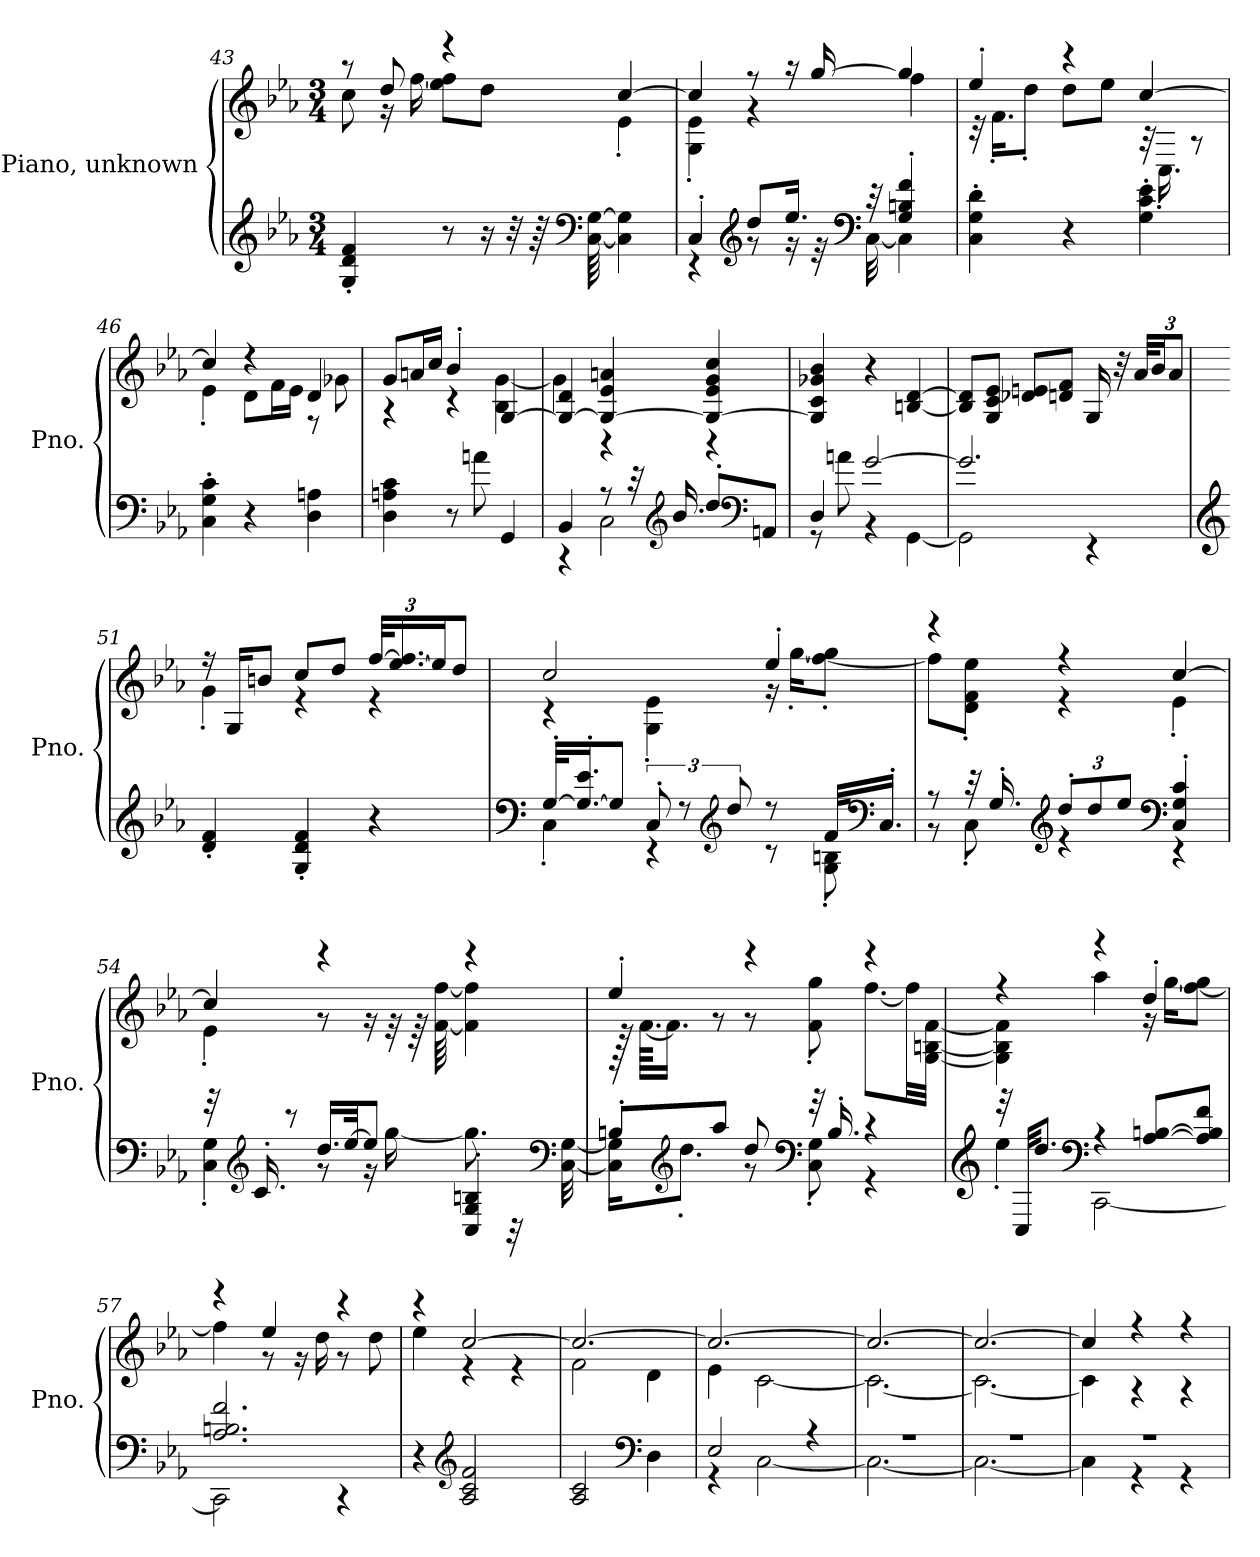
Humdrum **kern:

**kern	**kern
*part1	*part1
*staff2	*staff1
*I"Piano, unknown	*
*I'Pno.	*
*clefG2	*clefG2
*k[b-e-a-]	*k[b-e-a-]
*M3/4	*M3/4
=43	=43
*	*^
4G/' 4d/' 4f/'	8r	8cc\
.	8dd/	16r
.	.	[16ff\
8r	4r	8ee-\ 8ff\]L
16r	.	8dd\J
32r	.	.
64r	.	.
*clefF4	*	*
[64C\ [64G\	.	.
4C\] 4G\]	[4cc/	4e-'\
=44	=44	=44
*^	*	*
4C'/	4r	4cc/]	4G\' 4e-\'
*clefG2	*	*	*
8dd/L	8r	8r	4r
16.ee-/Jk	16r	16r	.
.	32r	[16gg/	.
*clefF4	*	*	*
32r	[32C\	.	.
4G/' 4Bn/' 4f/'	4C\]	4gg/]	4ff\
*v	*v	*	*
!!LO:LB:g=z	!!
=45	=45	=45
4C\' 4G\' 4d\'	4ee-'/	32r
.	.	16.f'\KL
.	.	8dd'\J
4r	4r	8dd\L
.	.	8ee-\J
4G\' 4c\' 4e-\'	[4cc/	32r
.	.	16.C'\
.	.	8r
=46	=46	=46
4C\' 4G\' 4c\'	4cc/]	4e-'\
4r	4r	8d\L
.	.	16f\L
.	.	16e-\JJ
4D\ 4An\	4d/	8r
.	.	8g-X\
=47	=47	=47
4D\ 4An\ 4c\	8g/L	4r
.	16an/L	.
.	16cc/JJ	.
8r	4b-'/	4r
8an\	.	.
4GG/	[4G/	4B-\ [4g\
=48	=48	=48
*^	*	*
4BB-/	4r	4G/_ 4d/	4g\]
8r	2C\	4G/_ 4e-/ 4an/	4r
32r	.	.	.
*clefG2	*	*	*
16.b-/	.	.	.
8dd'/L	.	4G/_ 4e-/ 4g/ 4cc/	4r
*clefF4	*	*	*
8AAn/J	.	.	.
*	*	*v	*v
=49	=49	=49
4D/	8r	4G/] 4c/ 4g-X/ 4b-/
.	8an\	.
[2g/	4r	4r
.	[4GG\	[4Bn/ [4d/
!!LO:PB:g=z
=50	=50	=50
2.g/]	2GG\]	8B/] 8d/]L
.	.	8G/ 8c/ 8e-/J
.	.	8d-X/ 8en/L
.	.	8dn/ 8f/J
.	4r	16G/
.	.	32r
.	.	32a-/KLL
*	*	*Xbrackettup
.	.	24b-/J
.	.	12a-/J
*v	*v	*
=51	=51
*clefG2	*
*	*^
4d/' 4f/'	16r	4g'\
.	16G/KL	.
.	8bn/J	.
4G/' 4d/' 4f/'	8cc/L	4r
.	8dd/J	.
4r	[48ff/KLL	4r
.	[24.ee-/ 24.ff/]	.
.	24ee-/J]	.
.	8dd/J	.
=52	=52	=52
*clefF4	*	*
*^	*	*
[32G'/KLL	4C'\	2cc/	4r
16.G/_' 16.e-/'J	.	.	.
8G/J]	.	.	.
12C'/	4r	.	4G\' 4e-\'
12r	.	.	.
*clefG2	*	*	*
12dd/	.	.	.
8r	8r	4ee-'/	16r
.	.	.	[16gg'\KL
32f/KLL	8G\' 8Bn\'	.	[8ff\' 8gg\]'J
*clefF4	*	*	*
16.C'/JJ	.	.	.
!!LO:LB:g=z	!!
=53	=53	=53	=53
8r	8r	4r	8ff\L]
32r	8C'\	.	8d\' 8f\' 8ee-\'J
16.G'/	.	.	.
*clefG2	*	*	*
*Xbrackettup	*	*	*
12dd'/L	4r	4r	4r
12dd/	.	.	.
12ee-/J	.	.	.
*clefF4	*	*	*
4C/' 4G/' 4c/'	4r	[4cc/	4e-'\
=54	=54	=54	=54
32r	4C\' 4G\'	4cc/]	4e-'\
*clefG2	*	*	*
16.c'/	.	.	.
8r	.	.	.
16.dd/LL	8r	4r	8r
[32ee-/JK	.	.	.
8ee-/J]	16r	.	16r
.	[16gg\	.	32r
.	.	.	64r
.	.	.	[64f\ [64ff\
4C/' 4G/' 4Bn/'	8.gg\]	4r	4f\] 4ff\]
.	32r	.	.
*clefF4	*	*	*
.	[32C\ [32G\	.	.
!!LO:LB:g=z	!!
=55	=55	=55	=55
8Bn'/L	16C\] 16G\]KL	4ee-'/	128r
.	.	.	[64.f\KKLL
.	.	.	16.f\JJ]
*clefG2	*	*	*
.	8.dd'\J	.	.
8aa-/J	.	.	8r
8dd/	8r	4r	8r
*clefF4	*	*	*
32r	8C\' 8G\'	.	8f\' 8gg\'
16.B'/	.	.	.
4r	4r	4r	[8.ff\L
.	.	.	32ff\LL]
.	.	.	[32G\ [32Bn\ [32f\JJJ
=56	=56	=56	=56
*clefG2	*	*	*
32r	4ee-'\	4r	4G\] 4B\] 4f\]
32C/KKL	.	.	.
8.dd/J	.	.	.
*clefF4	*	*	*
4r	[2CC\	4r	4aa-\
[8A-/ [8Bn/L	.	4dd'/	16r
.	.	.	[16gg\KL
8A-/] 8B/] 8f/J	.	.	[8ff\ 8gg\]J
=57	=57	=57	=57
2.A-/ 2.Bn/ 2.f/	2CC\]	4r	4ff\]
.	.	4ee-/	8r
.	.	.	16r
.	.	.	16dd\
.	4r	4r	8r
.	.	.	8dd\
*v	*v	*	*
!!LO:LB:g=z	!!
=58	=58	=58
4r	4r	4ee-\
*clefG2	*	*
2A-/ 2c/ 2f/	[2cc/	4r
.	.	4r
=59	=59	=59
2A-/ 2c/	2.cc/_	2f\
*clefF4	*	*
4D\	.	4d\
=60	=60	=60
*^	*	*
2E-/	4r	2.cc/_	4e-\
.	[2C\	.	[2c\
4r	.	.	.
=61	=61	=61	=61
2.r	2.C\_	2.cc/_	2.c\_
=62	=62	=62	=62
2.r	2.C\_	2.cc/_	2.c\_
=63	=63	=63	=63
2.r	4C\]	4cc/]	4c\]
.	4r	4r	4r
.	4r	4r	4r
*v	*v	*	*
*	*v	*v
=	=
*-	*-
